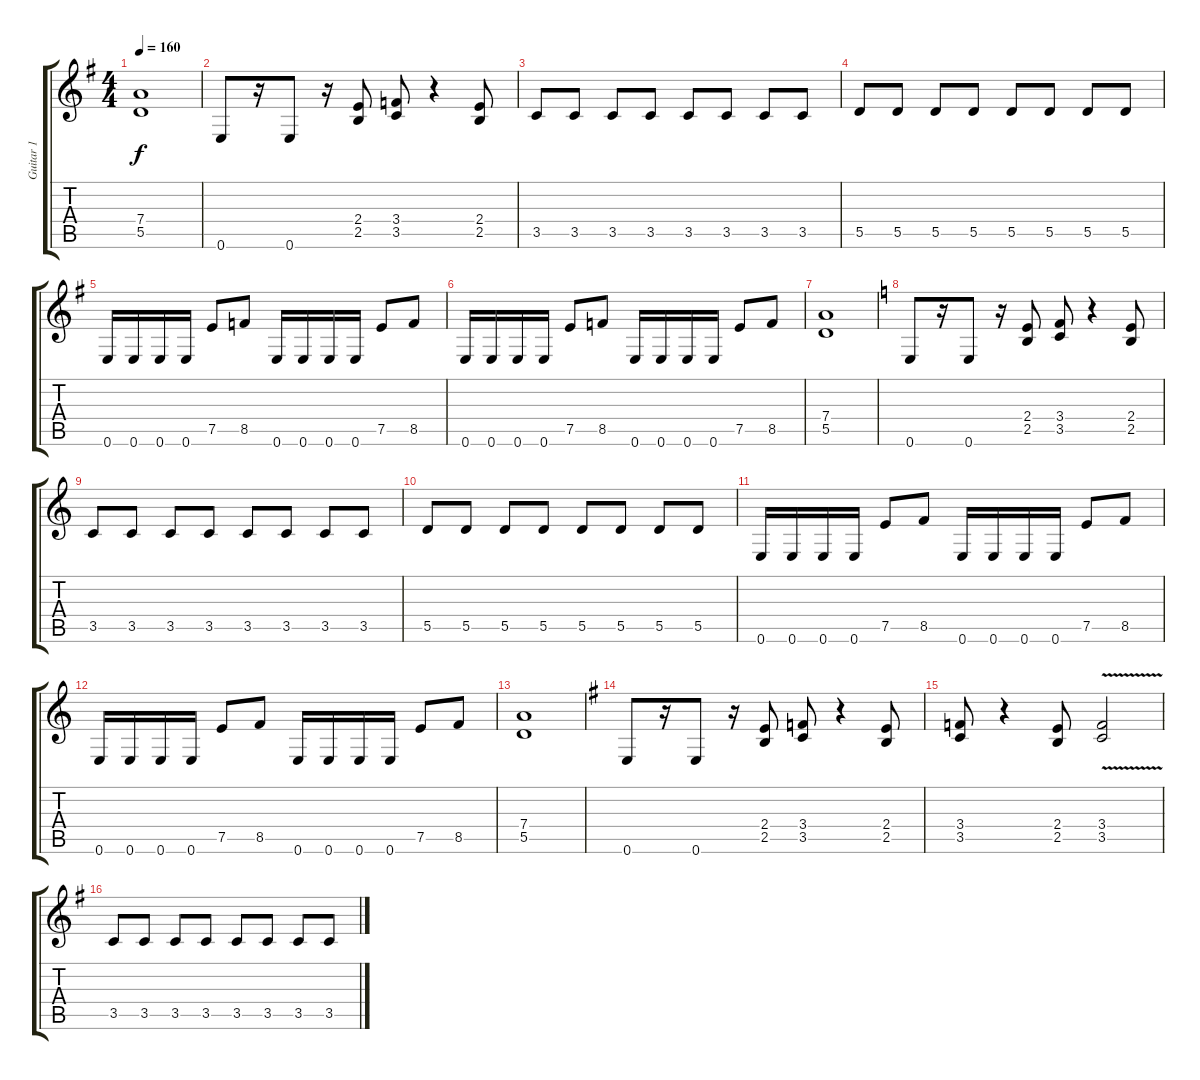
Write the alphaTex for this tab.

\track ("Guitar 1" "Guitar 1") {instrument overdrivenguitar}
\staff {score tabs}
\tuning (E4 B3 G3 D3 A2 E2) {hide}
\ts (4 4)
\tempo 160
\clef g2
\ks g
(7.4 5.5).1{dy f} |
0.6.8 r.16 0.6.8 r.16 (2.4 2.5).8 (3.4 3.5).8 r.4 (2.4 2.5).8 |
3.5.8 3.5.8 3.5.8 3.5.8 3.5.8 3.5.8 3.5.8 3.5.8 |
5.5.8 5.5.8 5.5.8 5.5.8 5.5.8 5.5.8 5.5.8 5.5.8 |
0.6.16 0.6.16 0.6.16 0.6.16 7.5.8 8.5.8 0.6.16 0.6.16 0.6.16 0.6.16 7.5.8 8.5.8 |
0.6.16 0.6.16 0.6.16 0.6.16 7.5.8 8.5.8 0.6.16 0.6.16 0.6.16 0.6.16 7.5.8 8.5.8 |
(7.4 5.5).1 |
\ks c
0.6.8 r.16 0.6.8 r.16 (2.4 2.5).8 (3.4 3.5).8 r.4 (2.4 2.5).8 |
3.5.8 3.5.8 3.5.8 3.5.8 3.5.8 3.5.8 3.5.8 3.5.8 |
5.5.8 5.5.8 5.5.8 5.5.8 5.5.8 5.5.8 5.5.8 5.5.8 |
0.6.16 0.6.16 0.6.16 0.6.16 7.5.8 8.5.8 0.6.16 0.6.16 0.6.16 0.6.16 7.5.8 8.5.8 |
0.6.16 0.6.16 0.6.16 0.6.16 7.5.8 8.5.8 0.6.16 0.6.16 0.6.16 0.6.16 7.5.8 8.5.8 |
(7.4 5.5).1 |
\ks g
0.6.8 r.16 0.6.8 r.16 (2.4 2.5).8 (3.4 3.5).8 r.4 (2.4 2.5).8 |
(3.4 3.5).8 r.4 (2.4 2.5).8 (3.4{v} 3.5{v}).2 |
3.5.8 3.5.8 3.5.8 3.5.8 3.5.8 3.5.8 3.5.8 3.5.8
